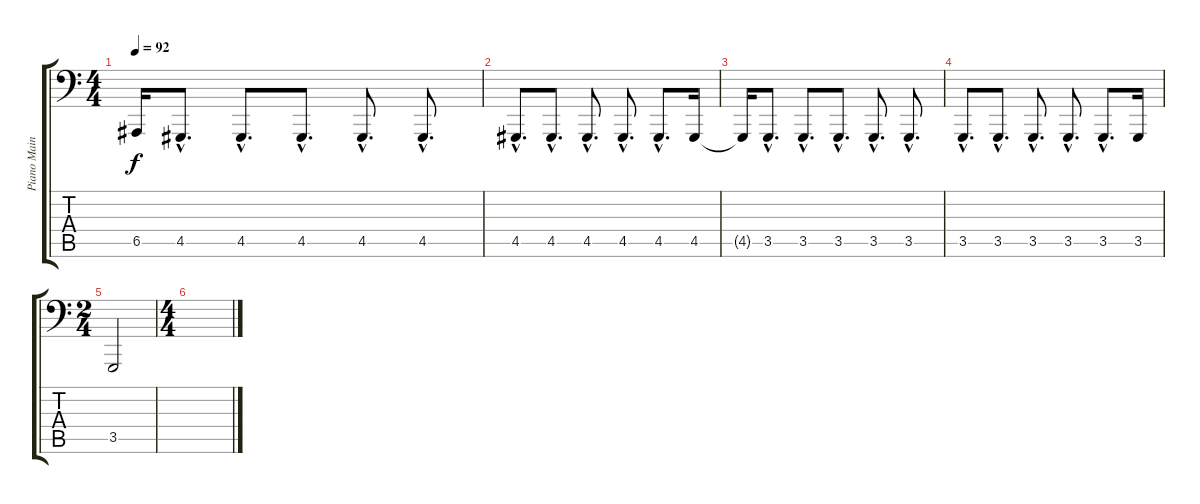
\track ("Piano Main Gauche" "Piano Main") {instrument acousticgrandpiano}
\staff {score tabs}
\tuning (C3 G2 D2 A1 E1 B0) {hide}
\ts (4 4)
\tempo 92
\clef f4
\ks c
6.5{t}.16{dy f} 4.5{hac}.8{d} 4.5{hac}.8{d} 4.5{hac}.8{d} 4.5{hac}.8{d} 4.5{hac}.8{d} |
4.5{hac}.8{d} 4.5{hac}.8{d} 4.5{hac}.8{d} 4.5{hac}.8{d} 4.5{hac}.8{d} 4.5.16 |
4.5{t}.16 3.5{hac}.8{d} 3.5{hac}.8{d} 3.5{hac}.8{d} 3.5{hac}.8{d} 3.5{hac}.8{d} |
3.5{hac}.8{d} 3.5{hac}.8{d} 3.5{hac}.8{d} 3.5{hac}.8{d} 3.5{hac}.8{d} 3.5.16 |
\ts (2 4)
3.5.2 |
\ts (4 4)
